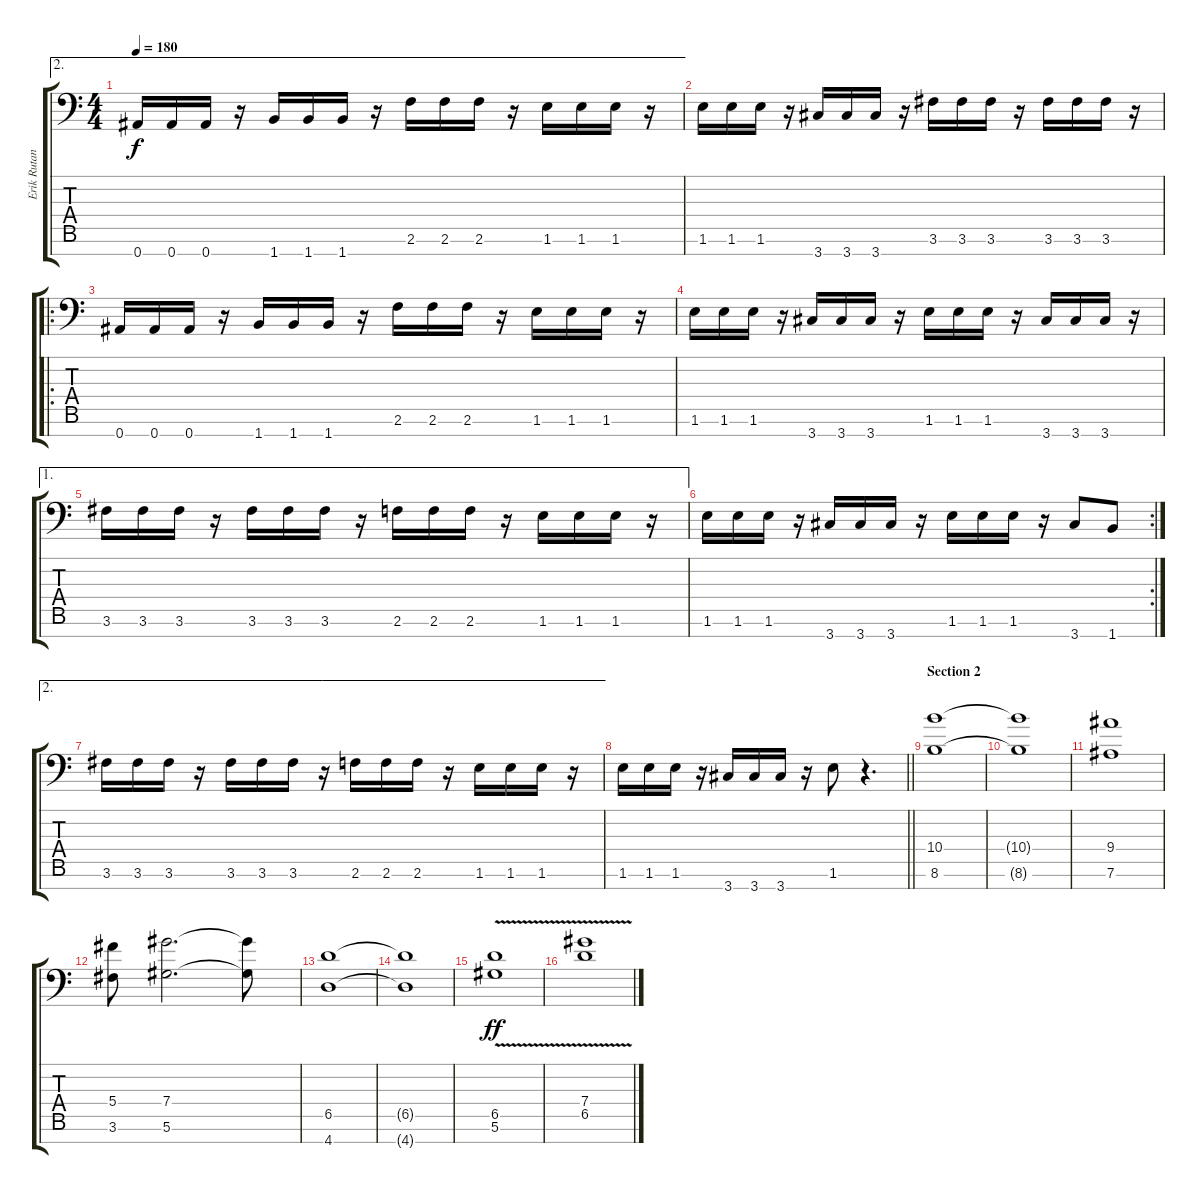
\track ("Erik Rutan" "Erik Rutan") {instrument distortionguitar}
\staff {score tabs}
\tuning (Eb4 Bb3 Gb3 Db3 Ab2 Eb2 Bb1) {hide}
\ae 2
\ts (4 4)
\tempo 180
\clef f4
\ks c
0.7.16{dy f} 0.7.16 0.7.16 r.16 1.7.16 1.7.16 1.7.16 r.16 2.6.16 2.6.16 2.6.16 r.16 1.6.16 1.6.16 1.6.16 r.16 |
1.6.16 1.6.16 1.6.16 r.16 3.7.16 3.7.16 3.7.16 r.16 3.6.16 3.6.16 3.6.16 r.16 3.6.16 3.6.16 3.6.16 r.16 |
\ro
0.7.16 0.7.16 0.7.16 r.16 1.7.16 1.7.16 1.7.16 r.16 2.6.16 2.6.16 2.6.16 r.16 1.6.16 1.6.16 1.6.16 r.16 |
1.6.16 1.6.16 1.6.16 r.16 3.7.16 3.7.16 3.7.16 r.16 1.6.16 1.6.16 1.6.16 r.16 3.7.16 3.7.16 3.7.16 r.16 |
\ae 1
3.6.16 3.6.16 3.6.16 r.16 3.6.16 3.6.16 3.6.16 r.16 2.6.16 2.6.16 2.6.16 r.16 1.6.16 1.6.16 1.6.16 r.16 |
\rc 2
1.6.16 1.6.16 1.6.16 r.16 3.7.16 3.7.16 3.7.16 r.16 1.6.16 1.6.16 1.6.16 r.16 3.7.8 1.7.8 |
\ae 2
3.6.16 3.6.16 3.6.16 r.16 3.6.16 3.6.16 3.6.16 r.16 2.6.16 2.6.16 2.6.16 r.16 1.6.16 1.6.16 1.6.16 r.16 |
\barLineRight lightlight
1.6.16 1.6.16 1.6.16 r.16 3.7.16 3.7.16 3.7.16 r.16 1.6.8 r.4{d} |
\section ("" "Section 2")
(10.4 8.6).1 |
(10.4{t} 8.6{t}).1 |
(9.4 7.6).1 |
(5.4 3.6).8 (7.4 5.6).2{d} (7.4{t} 5.6{t}).8 |
(6.5 4.7).1 |
(6.5{t} 4.7{t}).1 |
(6.5 5.6{v}).1{dy ff} |
(7.4 6.5{v}).1
